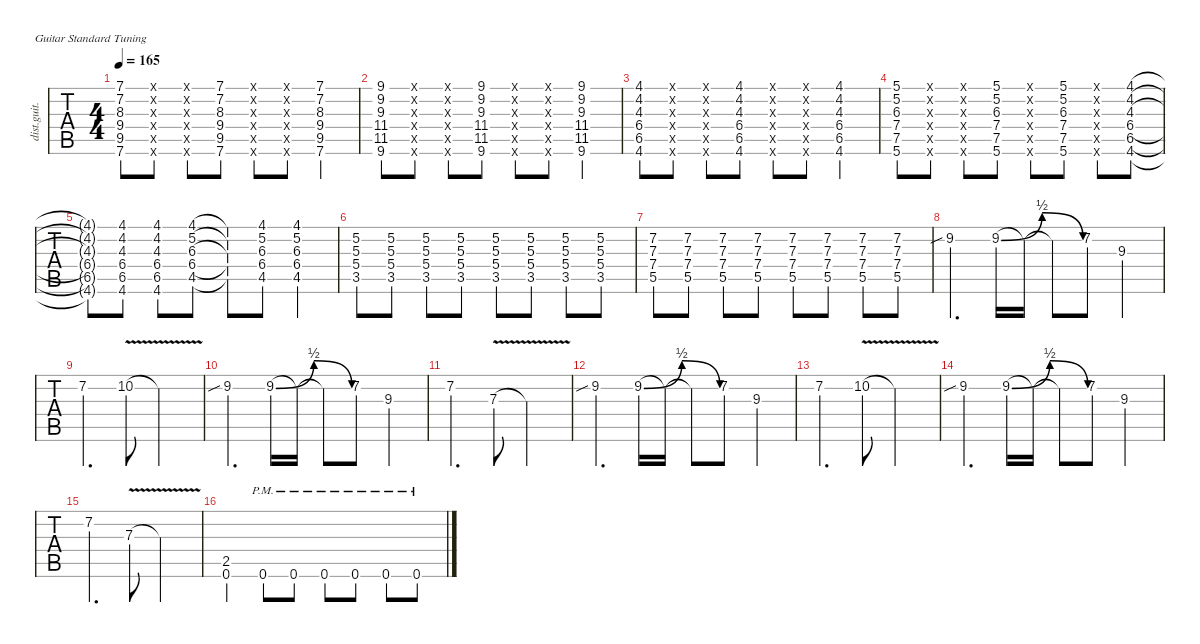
\defaultSystemsLayout 4
\hideDynamics
\bracketExtendMode nobrackets
\track ("Distortion Guitar" "dist.guit.") {instrument distortionguitar}
\staff {tabs}
\tuning (E4 B3 G3 D3 A2 E2)
\ts (4 4)
\tempo 165
\clef g2
\ks c
(7.6 9.5{acc #} 9.4 8.3{acc #} 7.2{acc #} 7.1).8{dy mf} (0.1{x} 0.2{x} 0.3{x} 0.4{x} 0.5{x} 0.6{x}).8 (0.1{x} 0.2{x} 0.3{x} 0.4{x} 0.5{x} 0.6{x}).8 (7.6 9.5{acc #} 9.4 8.3{acc #} 7.2{acc #} 7.1).8 (0.1{x} 0.2{x} 0.3{x} 0.4{x} 0.5{x} 0.6{x}).8 (0.1{x} 0.2{x} 0.3{x} 0.4{x} 0.5{x} 0.6{x}).8 (7.6 9.5{acc #} 9.4 8.3{acc #} 7.2{acc #} 7.1).4 |
(9.6{acc #} 11.5{acc #} 11.4{acc #} 9.3 9.2{acc #} 9.1{acc #}).8 (0.1{x} 0.2{x} 0.3{x} 0.4{x} 0.5{x} 0.6{x}).8 (0.1{x} 0.2{x} 0.3{x} 0.4{x} 0.5{x} 0.6{x}).8 (9.6{acc #} 11.5{acc #} 11.4{acc #} 9.3 9.2{acc #} 9.1{acc #}).8 (0.1{x} 0.2{x} 0.3{x} 0.4{x} 0.5{x} 0.6{x}).8 (0.1{x} 0.2{x} 0.3{x} 0.4{x} 0.5{x} 0.6{x}).8 (9.6{acc #} 11.5{acc #} 11.4{acc #} 9.3 9.2{acc #} 9.1{acc #}).4 |
(4.6{acc #} 6.5{acc #} 6.4{acc #} 4.3 4.2{acc #} 4.1{acc #}).8 (0.1{x} 0.2{x} 0.3{x} 0.4{x} 0.5{x} 0.6{x}).8 (0.1{x} 0.2{x} 0.3{x} 0.4{x} 0.5{x} 0.6{x}).8 (4.6{acc #} 6.5{acc #} 6.4{acc #} 4.3 4.2{acc #} 4.1{acc #}).8 (0.1{x} 0.2{x} 0.3{x} 0.4{x} 0.5{x} 0.6{x}).8 (0.1{x} 0.2{x} 0.3{x} 0.4{x} 0.5{x} 0.6{x}).8 (4.6{acc #} 6.5{acc #} 6.4{acc #} 4.3 4.2{acc #} 4.1{acc #}).4 |
(5.6 7.5 7.4 6.3{acc #} 5.2 5.1).8 (0.1{x} 0.2{x} 0.3{x} 0.4{x} 0.5{x} 0.6{x}).8 (0.1{x} 0.2{x} 0.3{x} 0.4{x} 0.5{x} 0.6{x}).8 (5.6 7.5 7.4 6.3{acc #} 5.2 5.1).8 (0.1{x} 0.2{x} 0.3{x} 0.4{x} 0.5{x} 0.6{x}).8 (5.6 7.5 7.4 6.3{acc #} 5.2 5.1).8 (0.1{x} 0.2{x} 0.3{x} 0.4{x} 0.5{x} 0.6{x}).8 (4.6{acc #} 6.5{acc #} 6.4{acc #} 4.3 4.1{acc #} 4.2{acc #}).8 |
(4.6{t acc #} 6.5{t acc #} 6.4{t acc #} 4.3{t} 4.1{t acc #} 4.2{t acc #}).8 (4.6{acc #} 6.5{acc #} 6.4{acc #} 4.3 4.1{acc #} 4.2{acc #}).8 (4.6{acc #} 6.5{acc #} 6.4{acc #} 4.3 4.1{acc #} 4.2{acc #}).8 (4.5{acc #} 6.4{acc #} 6.3{acc #} 5.2 4.1{acc #}).8 (4.5{t acc #} 6.4{t acc #} 6.3{t acc #} 5.2{t} 4.1{t acc #}).8 (4.5{acc #} 6.4{acc #} 6.3{acc #} 5.2 4.1{acc #}).8 (4.5{acc #} 6.4{acc #} 6.3{acc #} 5.2 4.1{acc #}).4 |
(3.5 5.4 5.3 5.2).8 (3.5 5.4 5.3 5.2).8 (3.5 5.4 5.3 5.2).8 (3.5 5.4 5.3 5.2).8 (3.5 5.4 5.3 5.2).8 (3.5 5.4 5.3 5.2).8 (3.5 5.4 5.3 5.2).8 (3.5 5.4 5.3 5.2).8 |
(5.5 7.4 7.3 7.2{acc #}).8 (5.5 7.4 7.3 7.2{acc #}).8 (5.5 7.4 7.3 7.2{acc #}).8 (5.5 7.4 7.3 7.2{acc #}).8 (5.5 7.4 7.3 7.2{acc #}).8 (5.5 7.4 7.3 7.2{acc #}).8 (5.5 7.4 7.3 7.2{acc #}).8 (5.5 7.4 7.3 7.2{acc #}).8 |
9.2{sib acc #}.4{d} 9.2{be (bendrelease 0 0 9 2 20.4 2 30 0) acc #}.16 9.2{t acc #}.16 9.2{t acc #}.8 7.2{acc #}.8 9.3.4 |
7.2{acc #}.4{d} 10.2{v}.8 10.2{v t}.2 |
9.2{sib acc #}.4{d} 9.2{be (bendrelease 0 0 9 2 20.4 2 30 0) acc #}.16 9.2{t acc #}.16 9.2{t acc #}.8 7.2{acc #}.8 9.3.4 |
7.2{acc #}.4{d} 7.3{v}.8 7.3{v t}.2 |
9.2{sib acc #}.4{d} 9.2{be (bendrelease 0 0 9 2 20.4 2 30 0) acc #}.16 9.2{t acc #}.16 9.2{t acc #}.8 7.2{acc #}.8 9.3.4 |
7.2{acc #}.4{d} 10.2{v}.8 10.2{v t}.2 |
9.2{sib acc #}.4{d} 9.2{be (bendrelease 0 0 9 2 20.4 2 30 0) acc #}.16 9.2{t acc #}.16 9.2{t acc #}.8 7.2{acc #}.8 9.3.4 |
7.2{acc #}.4{d} 7.3{v}.8 7.3{v t}.2 |
(2.5 0.6).4 0.6{pm}.8 0.6{pm}.8 0.6{pm}.8 0.6{pm}.8 0.6{pm}.8 0.6{pm}.8
